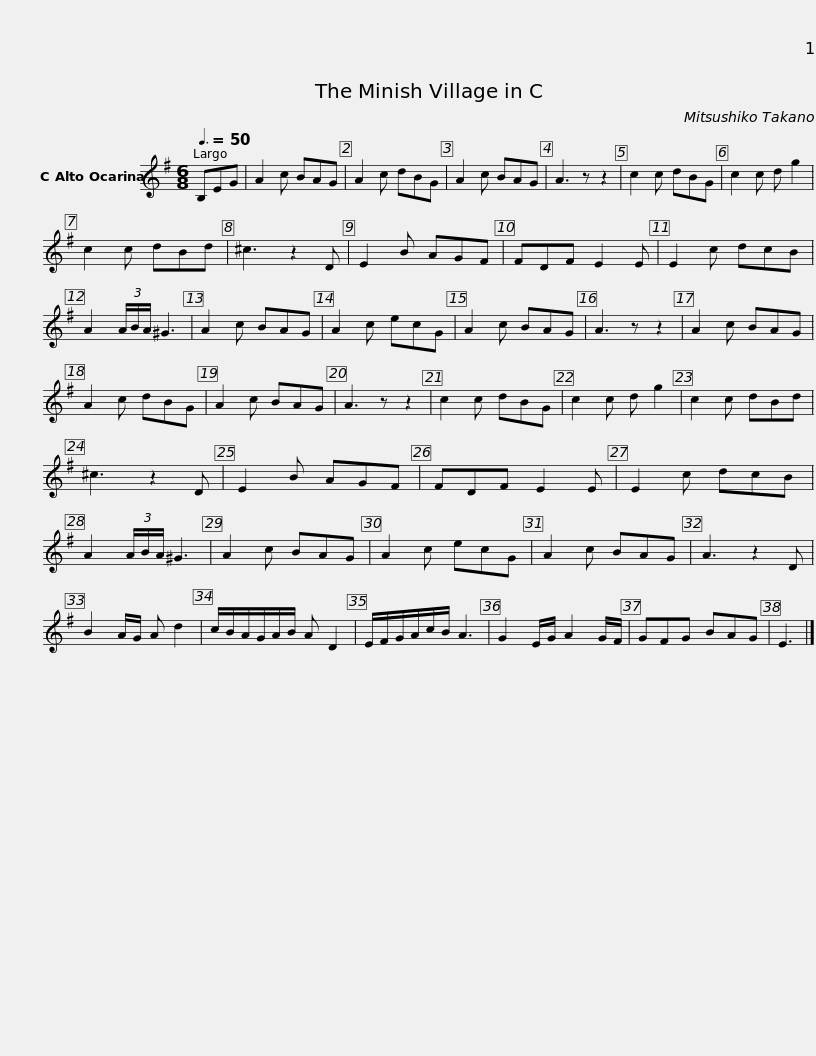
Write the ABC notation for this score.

X:1
L:1/8
Q:3/8=50
M:6/8
I:linebreak $
K:G
V:1 treble
V:1
 B,EG | A2 c BAG | A2 c dBG | A2 c BAG | A3 z z2 | %5
 c2 c dBG | c2 c d g2 | c2 c dBd | ^c3 z2 D |$ E2 B AGF | %10
 FDF E2 E | E2 c dcB | A2 (3A/B/A/ ^G3 | A2 c BAG | A2 c ecG | %15
 A2 c BAG | A3 z z2 |$ A2 c BAG | A2 c dBG | A2 c BAG | %20
 A3 z z2 | c2 c dBG | c2 c d g2 | c2 c dBd | ^c3 z2 D | %25
 E2 B AGF |$ FDF E2 E | E2 c dcB | A2 (3A/B/A/ ^G3 | A2 c BAG | %30
 A2 c ecG | A2 c BAG | A3 z2 D | B2 A/G/ A d2 |$ c/B/A/G/A/B/ A D2 | %35
 E/F/G/A/c/B/ A3 | G2 E/G/ A2 G/F/ | GFG BAG | E3 |] %39
